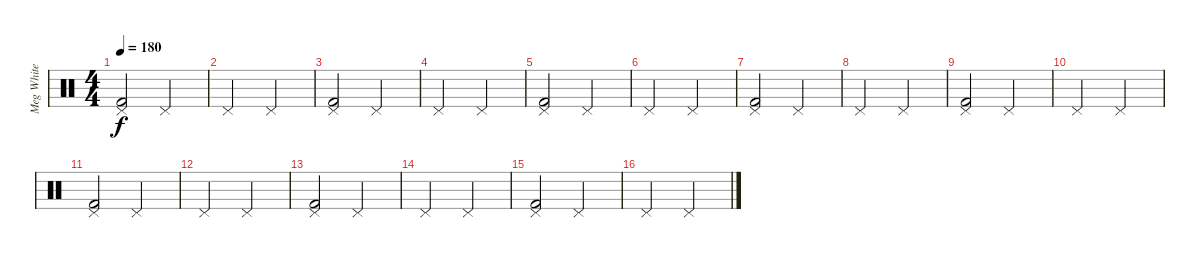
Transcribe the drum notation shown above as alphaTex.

\track ("Meg White" "Meg White") {instrument percussion}
\staff {score}
\articulation defaults
\ts (4 4)
\tempo 180
\clef neutral
\ks c
("Kick (hit) 2" "Pedal Hi-Hat (hit)").2{dy f} "Pedal Hi-Hat (hit)".2 |
"Pedal Hi-Hat (hit)".2 "Pedal Hi-Hat (hit)".2 |
("Kick (hit) 2" "Pedal Hi-Hat (hit)").2 "Pedal Hi-Hat (hit)".2 |
"Pedal Hi-Hat (hit)".2 "Pedal Hi-Hat (hit)".2 |
("Kick (hit) 2" "Pedal Hi-Hat (hit)").2 "Pedal Hi-Hat (hit)".2 |
"Pedal Hi-Hat (hit)".2 "Pedal Hi-Hat (hit)".2 |
("Kick (hit) 2" "Pedal Hi-Hat (hit)").2 "Pedal Hi-Hat (hit)".2 |
"Pedal Hi-Hat (hit)".2 "Pedal Hi-Hat (hit)".2 |
("Kick (hit) 2" "Pedal Hi-Hat (hit)").2 "Pedal Hi-Hat (hit)".2 |
"Pedal Hi-Hat (hit)".2 "Pedal Hi-Hat (hit)".2 |
("Kick (hit) 2" "Pedal Hi-Hat (hit)").2 "Pedal Hi-Hat (hit)".2 |
"Pedal Hi-Hat (hit)".2 "Pedal Hi-Hat (hit)".2 |
("Kick (hit) 2" "Pedal Hi-Hat (hit)").2 "Pedal Hi-Hat (hit)".2 |
"Pedal Hi-Hat (hit)".2 "Pedal Hi-Hat (hit)".2 |
("Kick (hit) 2" "Pedal Hi-Hat (hit)").2 "Pedal Hi-Hat (hit)".2 |
"Pedal Hi-Hat (hit)".2 "Pedal Hi-Hat (hit)".2
